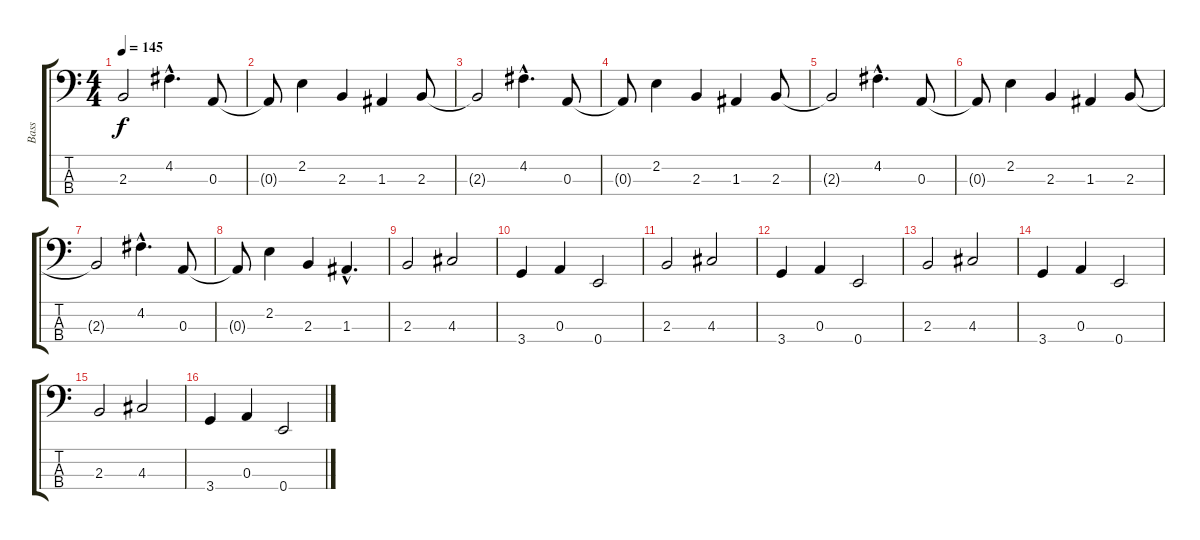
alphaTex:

\track ("Bass" "Bass") {instrument electricbassfinger}
\staff {score tabs}
\tuning (G2 D2 A1 E1) {hide}
\ts (4 4)
\tempo 145
\clef f4
\ks c
2.3.2{dy f} 4.2{hac}.4{d} 0.3.8 |
0.3{t}.8 2.2.4 2.3.4 1.3.4 2.3.8 |
2.3{t}.2 4.2{hac}.4{d} 0.3.8 |
0.3{t}.8 2.2.4 2.3.4 1.3.4 2.3.8 |
2.3{t}.2 4.2{hac}.4{d} 0.3.8 |
0.3{t}.8 2.2.4 2.3.4 1.3.4 2.3.8 |
2.3{t}.2 4.2{hac}.4{d} 0.3.8 |
0.3{t}.8 2.2.4 2.3.4 1.3{hac}.4{d} |
2.3.2 4.3.2 |
3.4.4 0.3.4 0.4.2 |
2.3.2 4.3.2 |
3.4.4 0.3.4 0.4.2 |
2.3.2 4.3.2 |
3.4.4 0.3.4 0.4.2 |
2.3.2 4.3.2 |
3.4.4 0.3.4 0.4.2
